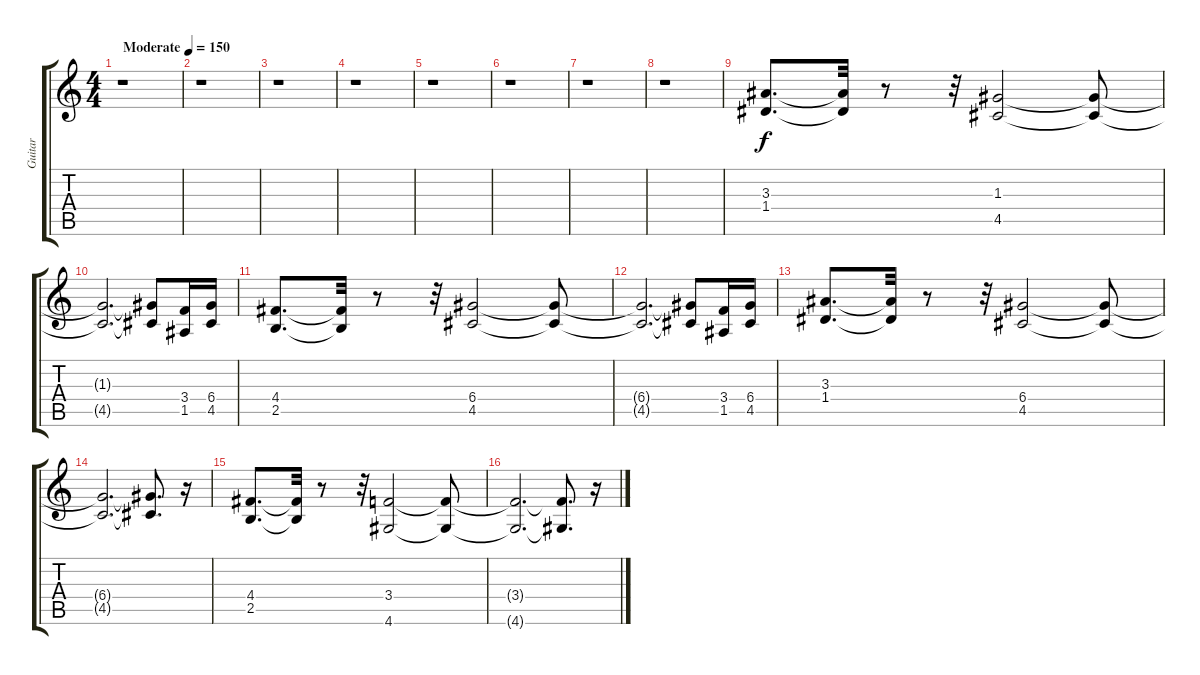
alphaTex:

\track ("Guitar" "Guitar") {instrument overdrivenguitar}
\staff {score tabs}
\tuning (E4 B3 G3 D3 A2 E2) {hide}
\ts (4 4)
\tempo (150 "Moderate")
\clef g2
\ks c
r.1{dy f instrument overdrivenguitar} |
r.1 |
r.1 |
r.1 |
r.1 |
r.1 |
r.1 |
r.1 |
(3.3 1.4).8{d} (3.3{t} 1.4{t}).32 r.8 r.32 (1.3 4.5).2 (1.3{t} 4.5{t}).8 |
(1.3{t} 4.5{t}).2{d} (1.3{t} 4.5{t}).8 (3.4 1.5).16 (6.4 4.5).16 |
(4.4 2.5).8{d} (4.4{t} 2.5{t}).32 r.8 r.32 (6.4 4.5).2 (6.4{t} 4.5{t}).8 |
(6.4{t} 4.5{t}).2{d} (6.4{t} 4.5{t}).8 (3.4 1.5).16 (6.4 4.5).16 |
(3.3 1.4).8{d} (3.3{t} 1.4{t}).32 r.8 r.32 (6.4 4.5).2 (6.4{t} 4.5{t}).8 |
(6.4{t} 4.5{t}).2{d} (6.4{t} 4.5{t}).8{d} r.16 |
(4.4 2.5).8{d} (4.4{t} 2.5{t}).32 r.8 r.32 (3.4 4.6).2 (3.4{t} 4.6{t}).8 |
(3.4{t} 4.6{t}).2{d} (3.4{t} 4.6{t}).8{d} r.16
